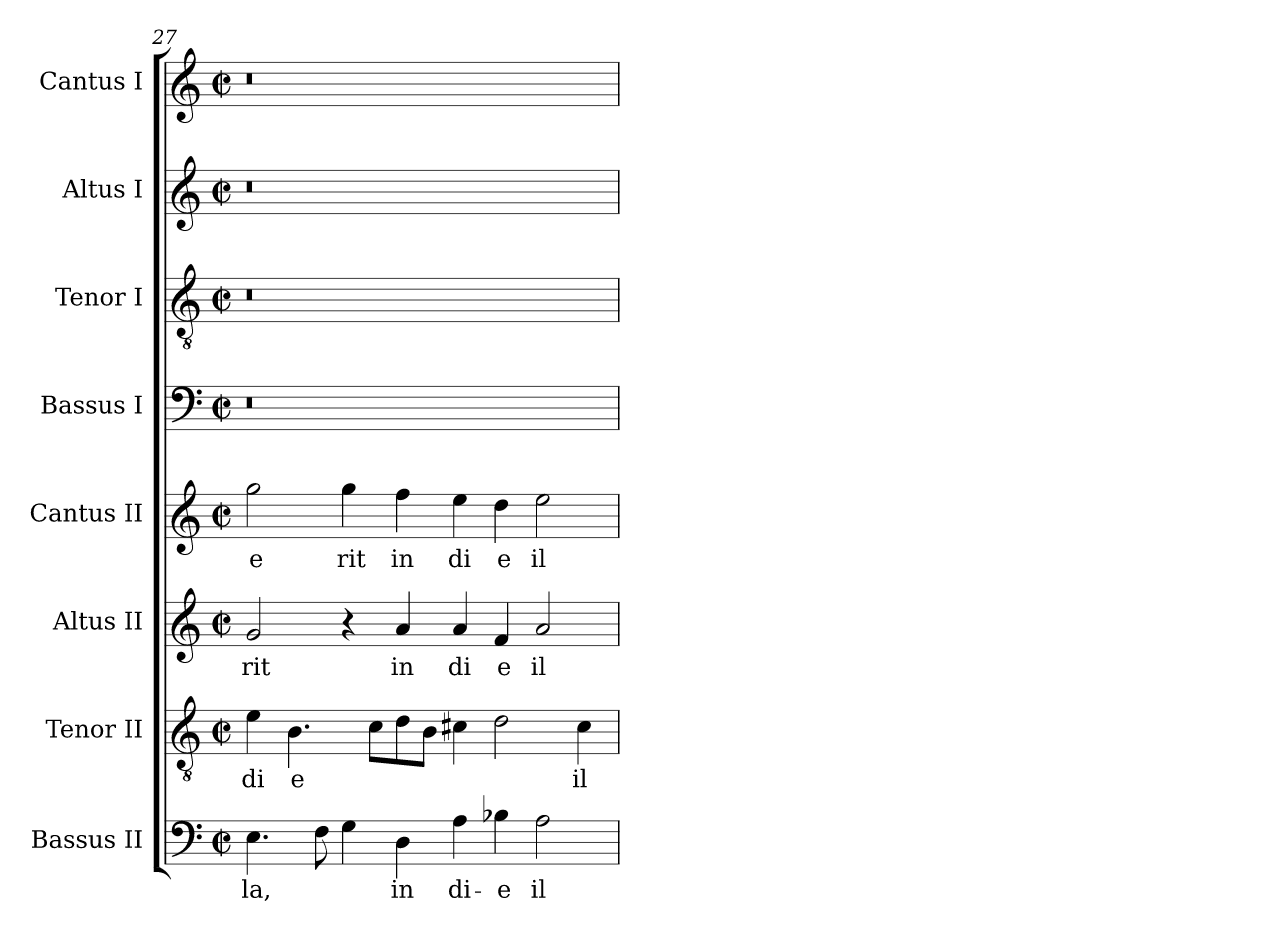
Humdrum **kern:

**kern	**text	**kern	**text	**kern	**text	**kern	**text	**kern	**kern	**kern	**kern
*part8	*part8	*part7	*part7	*part6	*part6	*part5	*part5	*part4	*part3	*part2	*part1
*staff8	*staff8	*staff7	*staff7	*staff6	*staff6	*staff5	*staff5	*staff4	*staff3	*staff2	*staff1
*I"Bassus II	*	*I"Tenor II	*	*I"Altus II	*	*I"Cantus II	*	*I"Bassus I	*I"Tenor I	*I"Altus I	*I"Cantus I
*clefF4	*	*clefGv2	*	*clefG2	*	*clefG2	*	*clefF4	*clefGv2	*clefG2	*clefG2
*M2/2	*	*M2/2	*	*M2/2	*	*M2/2	*	*M2/2	*M2/2	*M2/2	*M2/2
*met(c|)	*	*met(c|)	*	*met(c|)	*	*met(c|)	*	*met(c|)	*met(c|)	*met(c|)	*met(c|)
=27	=27	=27	=27	=27	=27	=27	=27	=27	=27	=27	=27
!	!LO:LY:b:cj	!	!LO:LY:b:cj	!	!LO:LY:b:cj	!	!LO:LY:b:cj	!	!	!	!
4.E\	-la,	4e\	di	2g/	rit	2gg\	e	0r	0r	0r	0r
!	!	!	!LO:LY:b:cj	!	!	!	!	!	!	!	!
.	.	4.B\	e	.	.	.	.	.	.	.	.
8F\	.	.	.	.	.	.	.	.	.	.	.
!	!	!	!	!	!	!	!LO:LY:b:cj	!	!	!	!
4G\	.	.	.	4r	.	4gg\	rit	.	.	.	.
.	.	8c\L	.	.	.	.	.	.	.	.	.
!	!LO:LY:b:cj	!	!	!	!LO:LY:b:cj	!	!LO:LY:b:cj	!	!	!	!
4D\	in	8d\	.	4a/	in	4ff\	in	.	.	.	.
.	.	8B\J	.	.	.	.	.	.	.	.	.
!	!LO:LY:b:cj	!	!	!	!LO:LY:b:cj	!	!LO:LY:b:cj	!	!	!	!
4A\	di-	4c#X\	.	4a/	di	4ee\	di	.	.	.	.
!	!LO:LY:b:cj	!	!	!	!LO:LY:b:cj	!	!LO:LY:b:cj	!	!	!	!
4B-X\	-e	2d\	.	4f/	e	4dd\	e	.	.	.	.
!	!LO:LY:b:cj	!	!	!	!LO:LY:b:cj	!	!LO:LY:b:cj	!	!	!	!
2A\	il-	.	.	2a/	il	2ee\	il	.	.	.	.
!	!	!	!LO:LY:b:cj	!	!	!	!	!	!	!	!
.	.	4c#\	il	.	.	.	.	.	.	.	.
=	=	=	=	=	=	=	=	=	=	=	=
*-	*-	*-	*-	*-	*-	*-	*-	*-	*-	*-	*-
